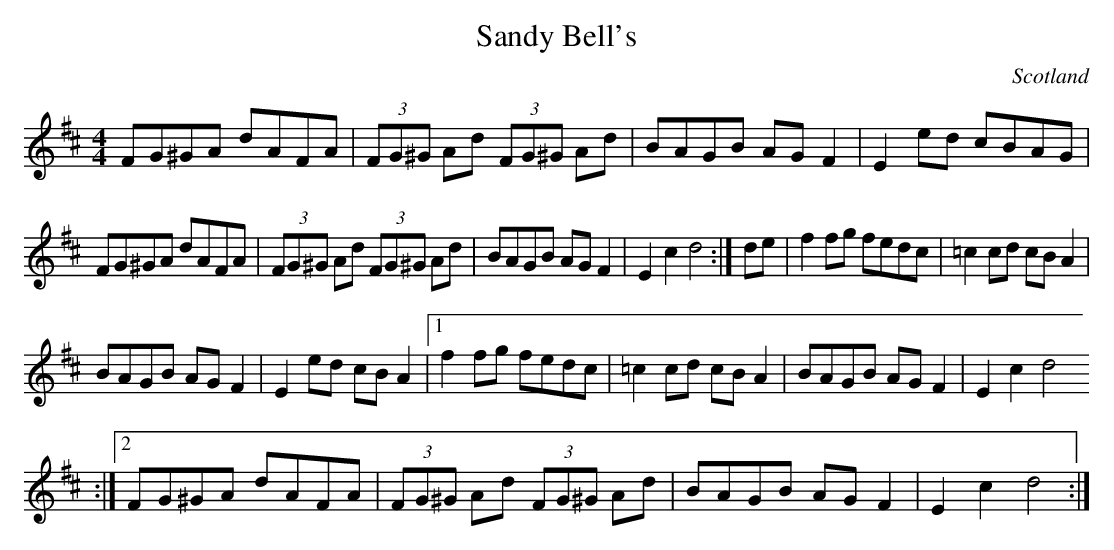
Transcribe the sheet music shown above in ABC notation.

X:1
T:Sandy Bell's
O:Scotland
M:4/4
K:D
FG^GA dAFA| (3FG^G Ad (3FG^G Ad| \
BAGB AGF2| E2ed cBAG|
FG^GA dAFA| (3FG^G Ad (3FG^G Ad| \
BAGB AGF2| E2c2d4 :|\
de|\
f2fg fedc| =c2cd cBA2|
BAGB AGF2| E2ed cBA2\
|1  f2fg fedc| =c2cd cBA2| BAGB AGF2| E2c2d4
:|2 FG^GA dAFA| (3FG^G Ad (3FG^G Ad| \
BAGB AGF2| E2c2d4 :|
